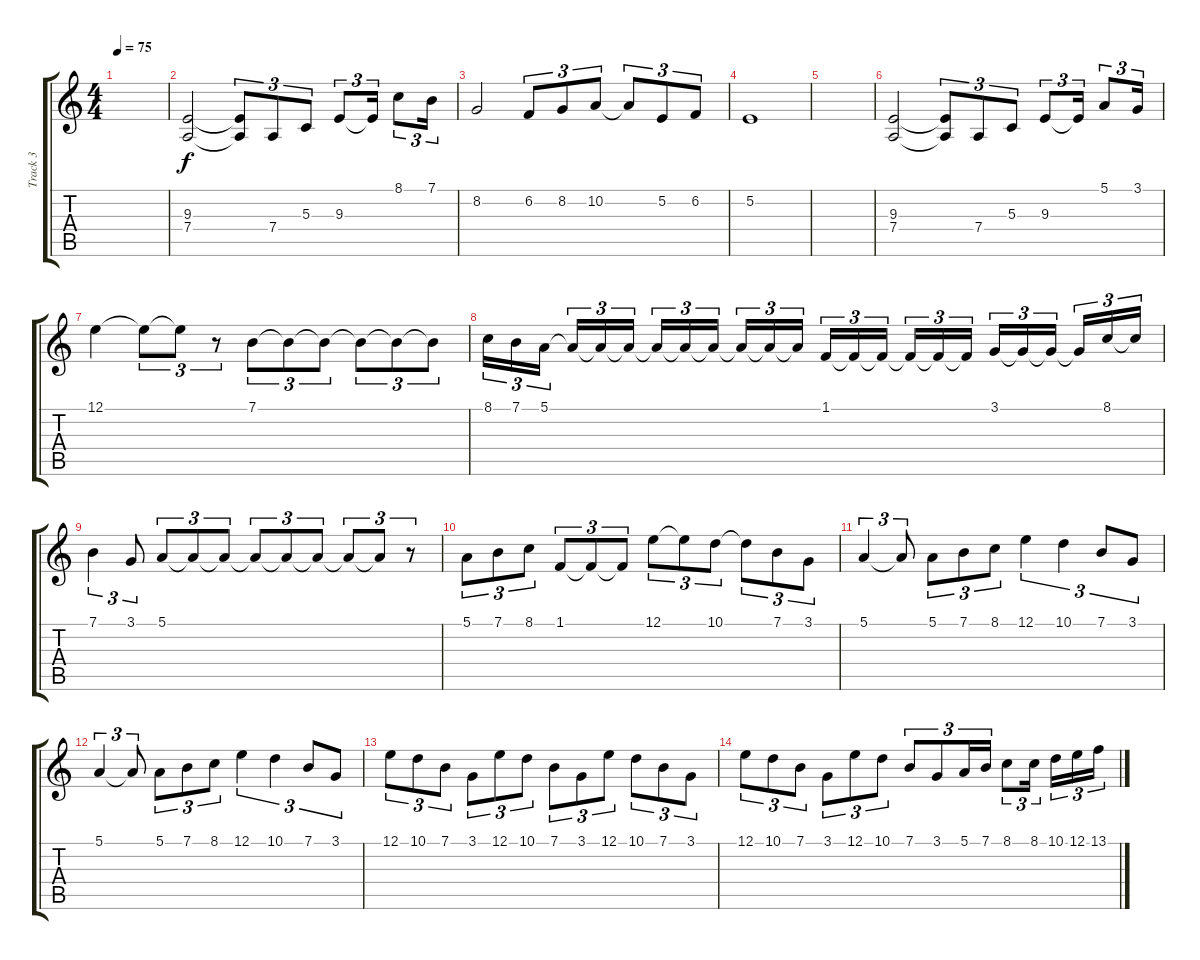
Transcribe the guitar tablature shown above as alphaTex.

\track ("Track 3" "Track 3") {instrument stringensemble1}
\staff {score tabs}
\tuning (E4 B3 G3 D3 A2 E2) {hide}
\ts (4 4)
\tempo 75
\clef g2
\ks c
|
(9.3 7.4).2 (9.3{t} 7.4{t}).8{tu (3 2)} 7.4.8{tu (3 2)} 5.3.8{tu (3 2)} 9.3.8{tu (3 2)} 9.3{t}.16{tu (3 2)} 8.1.8{tu (3 2)} 7.1.16{tu (3 2)} |
8.2.2 6.2.8{tu (3 2)} 8.2.8{tu (3 2)} 10.2.8{tu (3 2)} 10.2{t}.8{tu (3 2)} 5.2.8{tu (3 2)} 6.2.8{tu (3 2)} |
5.2.1 |
|
(9.3 7.4).2 (9.3{t} 7.4{t}).8{tu (3 2)} 7.4.8{tu (3 2)} 5.3.8{tu (3 2)} 9.3.8{tu (3 2)} 9.3{t}.16{tu (3 2)} 5.1.8{tu (3 2)} 3.1.16{tu (3 2)} |
12.1.4 12.1{t}.8{tu (3 2)} 12.1{t}.8{tu (3 2)} r.8{tu (3 2)} 7.1.8{tu (3 2)} 7.1{t}.8{tu (3 2)} 7.1{t}.8{tu (3 2)} 7.1{t}.8{tu (3 2)} 7.1{t}.8{tu (3 2)} 7.1{t}.8{tu (3 2)} |
8.1.16{tu (3 2)} 7.1.16{tu (3 2)} 5.1.16{tu (3 2)} 5.1{t}.16{tu (3 2)} 5.1{t}.16{tu (3 2)} 5.1{t}.16{tu (3 2)} 5.1{t}.16{tu (3 2)} 5.1{t}.16{tu (3 2)} 5.1{t}.16{tu (3 2)} 5.1{t}.16{tu (3 2)} 5.1{t}.16{tu (3 2)} 5.1{t}.16{tu (3 2)} 1.1.16{tu (3 2)} 1.1{t}.16{tu (3 2)} 1.1{t}.16{tu (3 2)} 1.1{t}.16{tu (3 2)} 1.1{t}.16{tu (3 2)} 1.1{t}.16{tu (3 2)} 3.1.16{tu (3 2)} 3.1{t}.16{tu (3 2)} 3.1{t}.16{tu (3 2)} 3.1{t}.16{tu (3 2)} 8.1.16{tu (3 2)} 8.1{t}.16{tu (3 2)} |
7.1.4{tu (3 2)} 3.1.8{tu (3 2)} 5.1.8{tu (3 2)} 5.1{t}.8{tu (3 2)} 5.1{t}.8{tu (3 2)} 5.1{t}.8{tu (3 2)} 5.1{t}.8{tu (3 2)} 5.1{t}.8{tu (3 2)} 5.1{t}.8{tu (3 2)} 5.1{t}.8{tu (3 2)} r.8{tu (3 2)} |
5.1.8{tu (3 2)} 7.1.8{tu (3 2)} 8.1.8{tu (3 2)} 1.1.8{tu (3 2)} 1.1{t}.8{tu (3 2)} 1.1{t}.8{tu (3 2)} 12.1.8{tu (3 2)} 12.1{t}.8{tu (3 2)} 10.1.8{tu (3 2)} 10.1{t}.8{tu (3 2)} 7.1.8{tu (3 2)} 3.1.8{tu (3 2)} |
5.1.4{tu (3 2)} 5.1{t}.8{tu (3 2)} 5.1.8{tu (3 2)} 7.1.8{tu (3 2)} 8.1.8{tu (3 2)} 12.1.4{tu (3 2)} 10.1.4{tu (3 2)} 7.1.8{tu (3 2)} 3.1.8{tu (3 2)} |
5.1.4{tu (3 2)} 5.1{t}.8{tu (3 2)} 5.1.8{tu (3 2)} 7.1.8{tu (3 2)} 8.1.8{tu (3 2)} 12.1.4{tu (3 2)} 10.1.4{tu (3 2)} 7.1.8{tu (3 2)} 3.1.8{tu (3 2)} |
12.1.8{tu (3 2)} 10.1.8{tu (3 2)} 7.1.8{tu (3 2)} 3.1.8{tu (3 2)} 12.1.8{tu (3 2)} 10.1.8{tu (3 2)} 7.1.8{tu (3 2)} 3.1.8{tu (3 2)} 12.1.8{tu (3 2)} 10.1.8{tu (3 2)} 7.1.8{tu (3 2)} 3.1.8{tu (3 2)} |
12.1.8{tu (3 2)} 10.1.8{tu (3 2)} 7.1.8{tu (3 2)} 3.1.8{tu (3 2)} 12.1.8{tu (3 2)} 10.1.8{tu (3 2)} 7.1.8{tu (3 2)} 3.1.8{tu (3 2)} 5.1.16{tu (3 2)} 7.1.16{tu (3 2)} 8.1.8{tu (3 2)} 8.1.16{tu (3 2)} 10.1.16{tu (3 2)} 12.1.16{tu (3 2)} 13.1.16{tu (3 2)}
